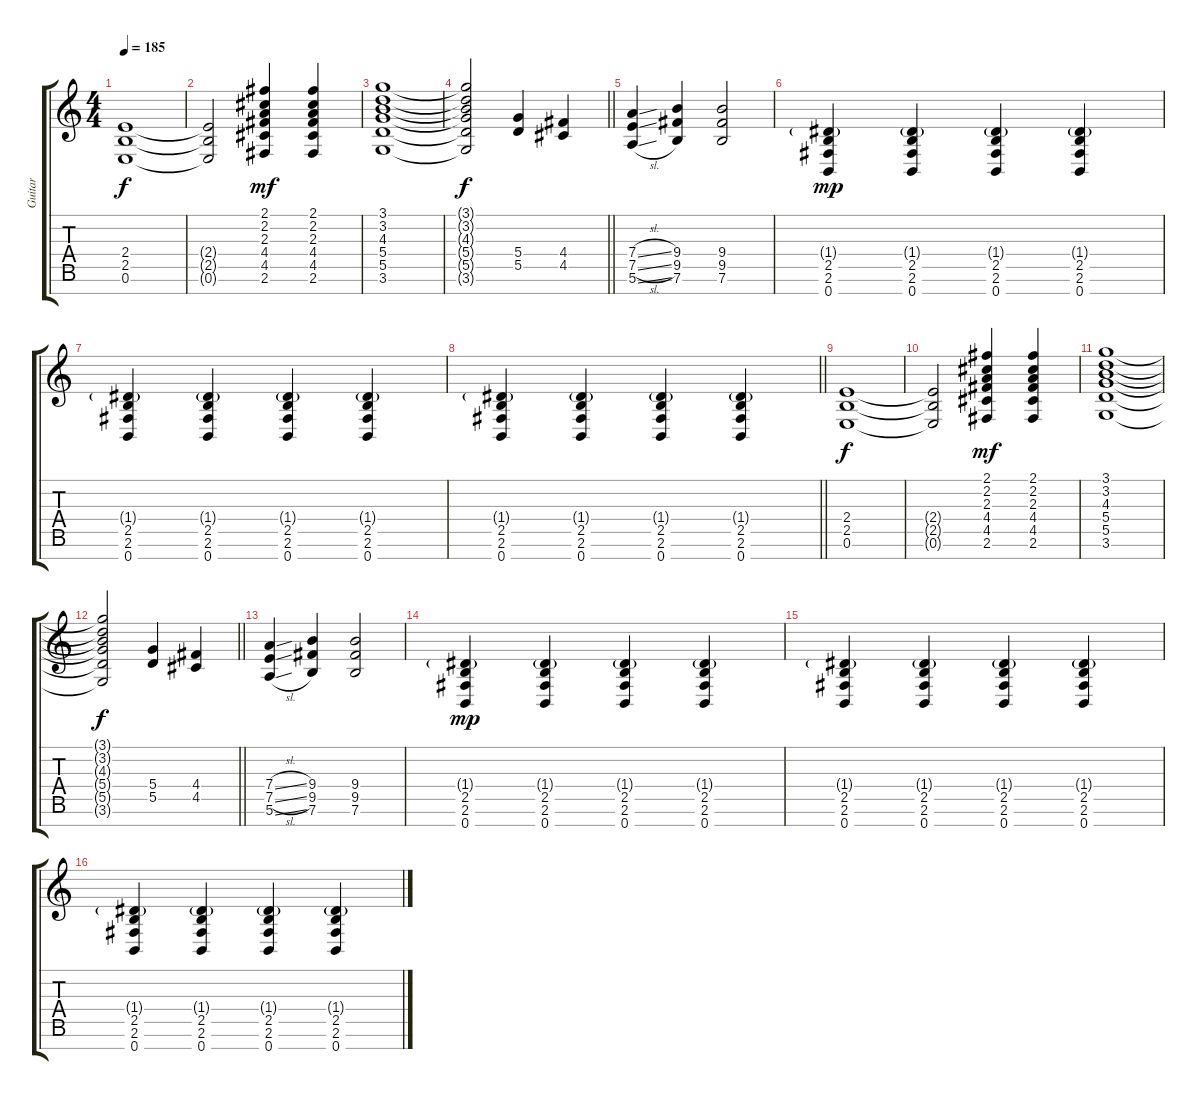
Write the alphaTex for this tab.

\track ("Guitar" "Guitar") {instrument distortionguitar}
\staff {score tabs}
\tuning (E4 B3 G3 D3 A2 E2 B1) {hide}
\ts (4 4)
\tempo 185
\clef g2
\ks c
(2.4 2.5 0.6).1{dy f} |
(2.4{t} 2.5{t} 0.6{t}).2 (2.1 2.2 2.3 4.4 4.5 2.6).4{dy mf} (2.1 2.2 2.3 4.4 4.5 2.6).4 |
(3.1 3.2 4.3 5.4 5.5 3.6).1 |
\barLineRight lightlight
(3.1{t} 3.2{t} 4.3{t} 5.4{t} 5.5{t} 3.6{t}).2{dy f} (5.4 5.5).4 (4.4 4.5).4 |
(7.4{sl} 7.5{sl} 5.6{sl}).4 (9.4 9.5 7.6).4 (9.4 9.5 7.6).2 |
(1.4{g} 2.5 2.6 0.7).4{dy mp} (1.4{g} 2.5 2.6 0.7).4 (1.4{g} 2.5 2.6 0.7).4 (1.4{g} 2.5 2.6 0.7).4 |
(1.4{g} 2.5 2.6 0.7).4 (1.4{g} 2.5 2.6 0.7).4 (1.4{g} 2.5 2.6 0.7).4 (1.4{g} 2.5 2.6 0.7).4 |
\barLineRight lightlight
(1.4{g} 2.5 2.6 0.7).4 (1.4{g} 2.5 2.6 0.7).4 (1.4{g} 2.5 2.6 0.7).4 (1.4{g} 2.5 2.6 0.7).4 |
(2.4 2.5 0.6).1{dy f} |
(2.4{t} 2.5{t} 0.6{t}).2 (2.1 2.2 2.3 4.4 4.5 2.6).4{dy mf} (2.1 2.2 2.3 4.4 4.5 2.6).4 |
(3.1 3.2 4.3 5.4 5.5 3.6).1 |
\barLineRight lightlight
(3.1{t} 3.2{t} 4.3{t} 5.4{t} 5.5{t} 3.6{t}).2{dy f} (5.4 5.5).4 (4.4 4.5).4 |
(7.4{sl} 7.5{sl} 5.6{sl}).4 (9.4 9.5 7.6).4 (9.4 9.5 7.6).2 |
(1.4{g} 2.5 2.6 0.7).4{dy mp} (1.4{g} 2.5 2.6 0.7).4 (1.4{g} 2.5 2.6 0.7).4 (1.4{g} 2.5 2.6 0.7).4 |
(1.4{g} 2.5 2.6 0.7).4 (1.4{g} 2.5 2.6 0.7).4 (1.4{g} 2.5 2.6 0.7).4 (1.4{g} 2.5 2.6 0.7).4 |
(1.4{g} 2.5 2.6 0.7).4 (1.4{g} 2.5 2.6 0.7).4 (1.4{g} 2.5 2.6 0.7).4 (1.4{g} 2.5 2.6 0.7).4
